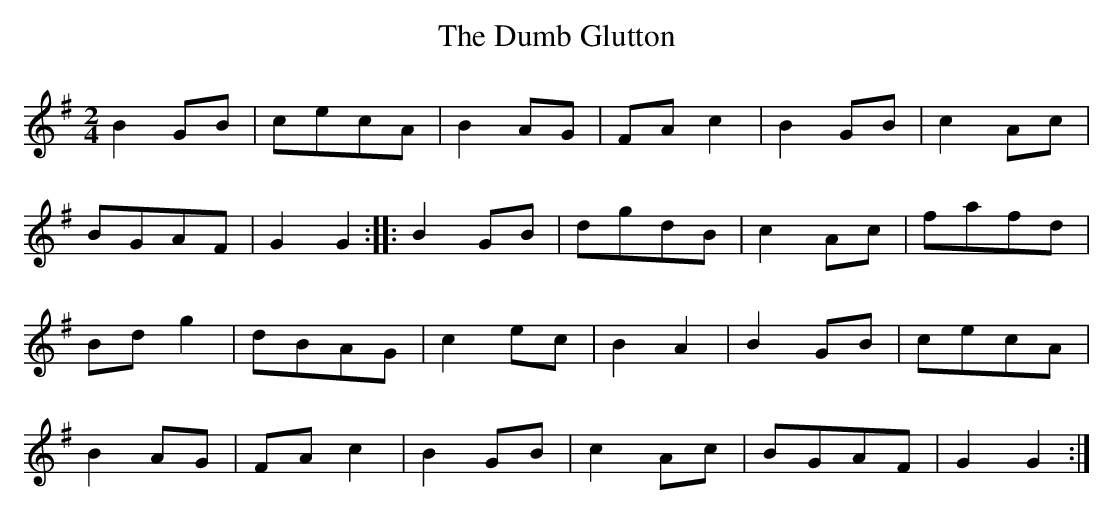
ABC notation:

X:1
T:Dumb Glutton, The
M:2/4
L:1/8
K:G
B2 GB|cecA|B2 AG|FA c2|B2 GB|c2 Ac|
BGAF|G2G2::B2 GB|dgdB|c2 Ac|fafd|
Bd g2|dBAG|c2 ec|B2 A2|B2 GB|cecA|
B2 AG|FAc2|B2 GB|c2 Ac|BGAF|G2G2:|
